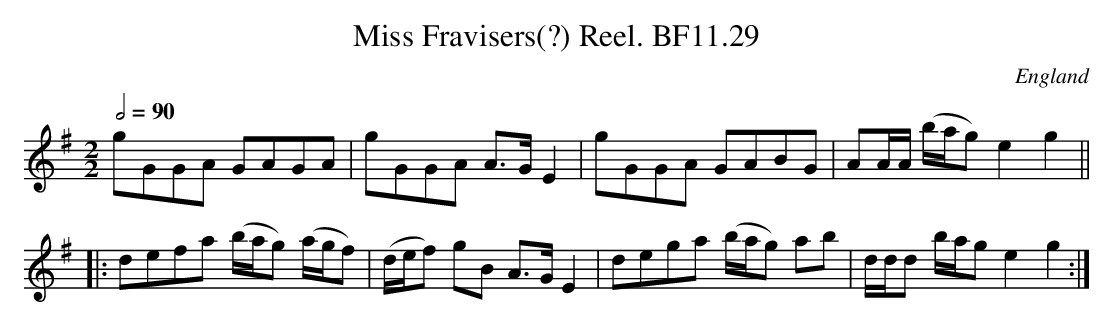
X:1
T:Miss Fravisers(?) Reel. BF11.29
M:2/2
L:1/8
Q:1/2=90
O:England
notC:Hand of James Lishman
K:G major
gGGA GAGA|gGGA A>GE2|gGGA GABG|AA/2A/2 (b/2a/2g) e2g2||!
|:defa (b/2a/2g) (a/2g/2f)|(d/2e/2f) gB A>G E2|\
dega (b/2a/2g) ab|d/2d/2d b/2a/2g e2g2:|
